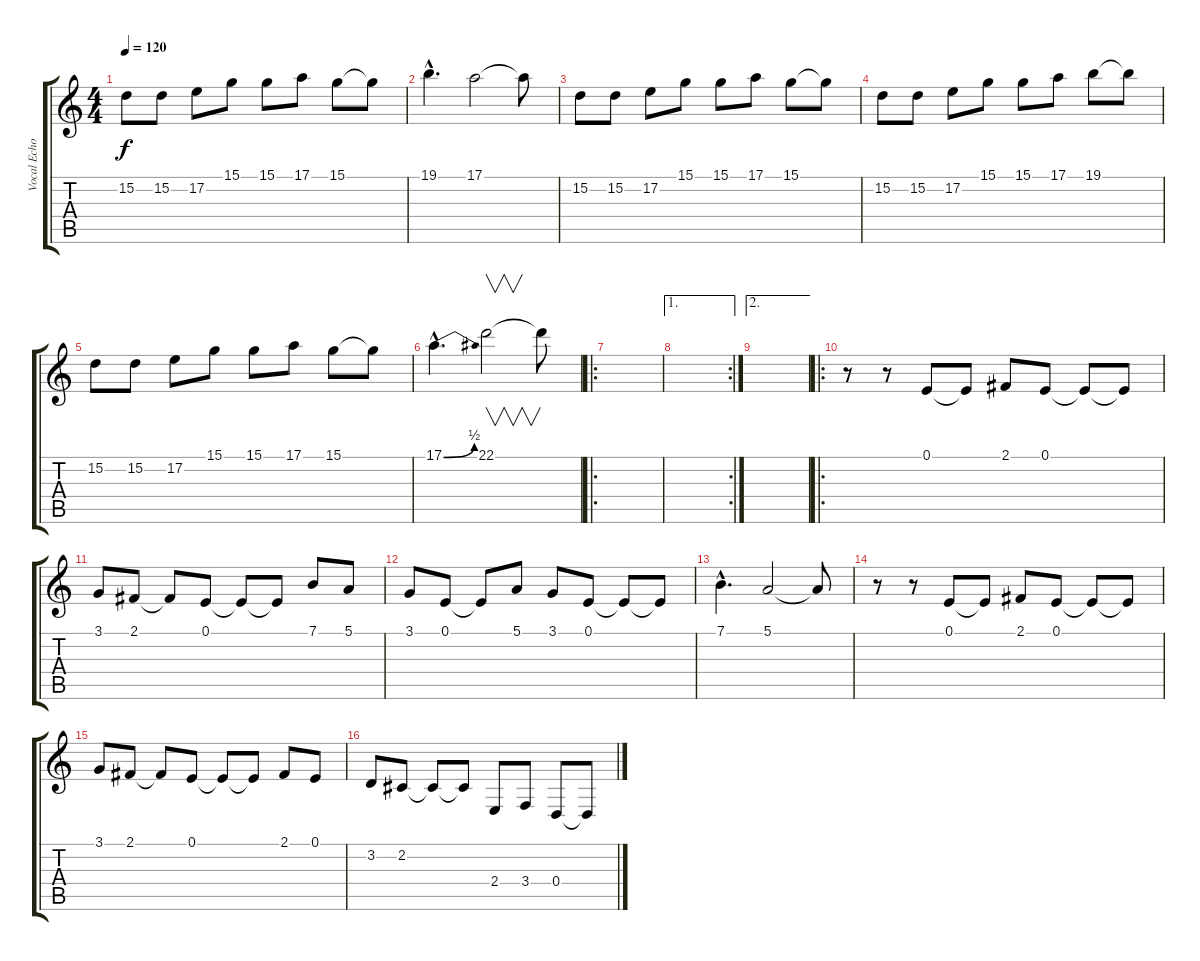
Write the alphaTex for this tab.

\track ("Vocal Echo" "Vocal Echo") {instrument stringensemble1}
\staff {score tabs}
\tuning (E4 B3 G3 D3 A2 E2) {hide}
\ts (4 4)
\tempo 120
\clef g2
\ks c
15.2.8{dy f} 15.2.8 17.2.8 15.1.8 15.1.8 17.1.8 15.1.8 15.1{t}.8 |
19.1{hac}.4{d} 17.1.2 17.1{t}.8 |
15.2.8 15.2.8 17.2.8 15.1.8 15.1.8 17.1.8 15.1.8 15.1{t}.8 |
15.2.8 15.2.8 17.2.8 15.1.8 15.1.8 17.1.8 19.1.8 19.1{t}.8 |
15.2.8 15.2.8 17.2.8 15.1.8 15.1.8 17.1.8 15.1.8 15.1{t}.8 |
17.1{be (bend 0 0 60 2) hac}.4{d} 22.1.2{v} 22.1{t}.8 |
\ro
|
\ae 1
\rc 2
|
\ae 2
|
\ro
r.8 r.8 0.1.8 0.1{t}.8 2.1.8 0.1.8 0.1{t}.8 0.1{t}.8 |
3.1.8 2.1.8 2.1{t}.8 0.1.8 0.1{t}.8 0.1{t}.8 7.1.8 5.1.8 |
3.1.8 0.1.8 0.1{t}.8 5.1.8 3.1.8 0.1.8 0.1{t}.8 0.1{t}.8 |
7.1{hac}.4{d} 5.1.2 5.1{t}.8 |
r.8 r.8 0.1.8 0.1{t}.8 2.1.8 0.1.8 0.1{t}.8 0.1{t}.8 |
3.1.8 2.1.8 2.1{t}.8 0.1.8 0.1{t}.8 0.1{t}.8 2.1.8 0.1.8 |
3.2.8 2.2.8 2.2{t}.8 2.2{t}.8 2.4.8 3.4.8 0.4.8 0.4{t}.8
